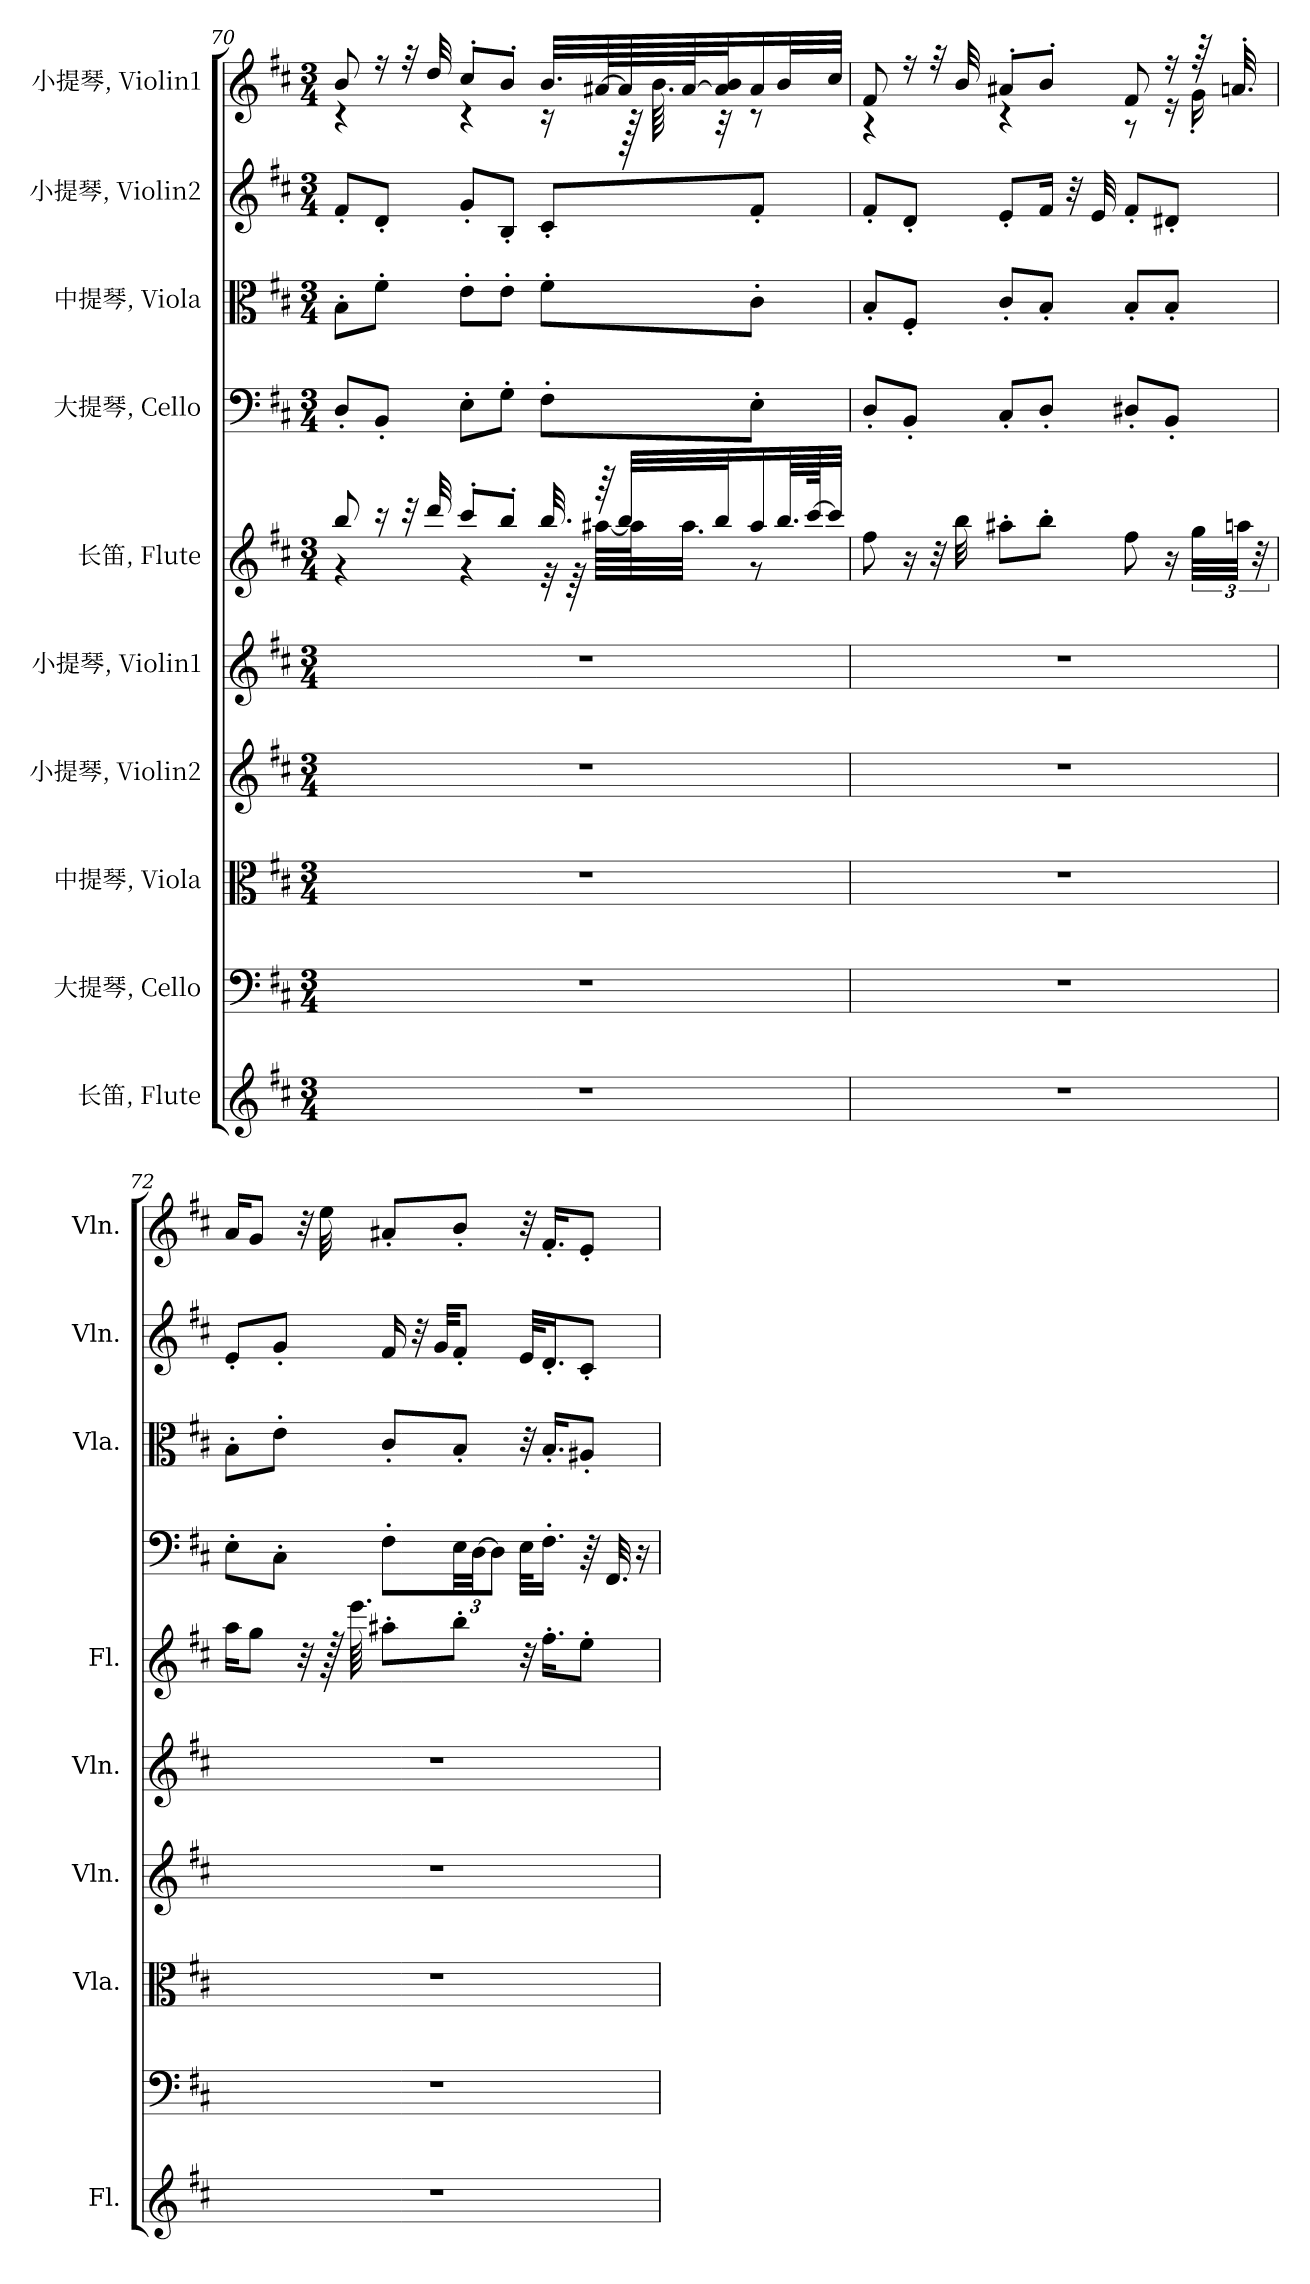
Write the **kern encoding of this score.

**kern	**kern	**kern	**kern	**kern	**kern	**kern	**kern	**kern	**kern
*part10	*part9	*part8	*part7	*part6	*part5	*part4	*part3	*part2	*part1
*staff10	*staff9	*staff8	*staff7	*staff6	*staff5	*staff4	*staff3	*staff2	*staff1
*I"长笛, Flute	*I"大提琴, Cello	*I"中提琴, Viola	*I"小提琴, Violin2	*I"小提琴, Violin1	*I"长笛, Flute	*I"大提琴, Cello	*I"中提琴, Viola	*I"小提琴, Violin2	*I"小提琴, Violin1
*I'Fl.	*	*I'Vla.	*I'Vln.	*I'Vln.	*I'Fl.	*	*I'Vla.	*I'Vln.	*I'Vln.
*clefG2	*clefF4	*clefC3	*clefG2	*clefG2	*clefG2	*clefF4	*clefC3	*clefG2	*clefG2
*k[f#c#]	*k[f#c#]	*k[f#c#]	*k[f#c#]	*k[f#c#]	*k[f#c#]	*k[f#c#]	*k[f#c#]	*k[f#c#]	*k[f#c#]
*M3/4	*M3/4	*M3/4	*M3/4	*M3/4	*M3/4	*M3/4	*M3/4	*M3/4	*M3/4
=70	=70	=70	=70	=70	=70	=70	=70	=70	=70
*	*	*	*	*	*^	*	*	*	*^
2.r	2.r	2.r	2.r	2.r	8bb/	4r	8D'/L	8B'\L	8f#'/L	8b/	4r
.	.	.	.	.	16r	.	8BB'/J	8f#'\J	8d'/J	16r	.
.	.	.	.	.	32r	.	.	.	.	32r	.
.	.	.	.	.	32ddd/	.	.	.	.	32dd/	.
.	.	.	.	.	8ccc#'/L	4r	8E'\L	8e'\L	8g'/L	8cc#'/L	4r
.	.	.	.	.	8bb'/J	.	8G'\J	8e'\J	8B'/J	8b'/J	.
.	.	.	.	.	32.bb/	32r	8F#'\L	8f#'\L	8c#'/L	32.b/LLL	16r
.	.	.	.	.	.	64r	.	.	.	.	.
.	.	.	.	.	64r	[64aa#X\LLLL	.	.	.	[64a#X/L	.
.	.	.	.	.	32bb/LLL	64aa#\J]	.	.	.	64a#/]	128r
.	.	.	.	.	.	.	.	.	.	.	64.b\
.	.	.	.	.	.	32.aa#\JJJ	.	.	.	[64a#/J	.
.	.	.	.	.	32bb/J	.	.	.	.	32a#/] 32b/J	32r
.	.	.	.	.	16aa#/	8r	8E'\J	8c#'\J	8f#'/J	16a#/	8r
.	.	.	.	.	64.bb/LL	.	.	.	.	32b/L	.
.	.	.	.	.	[128ccc#/JK	.	.	.	.	.	.
.	.	.	.	.	32ccc#/JJJ]	.	.	.	.	32cc#/JJJ	.
*	*	*	*	*	*v	*v	*	*	*	*	*
!!LO:PB:g=z	!!
=71	=71	=71	=71	=71	=71	=71	=71	=71	=71	=71
2.r	2.r	2.r	2.r	2.r	8ff#\	8D'/L	8B'/L	8f#'/L	8f#/	4r
.	.	.	.	.	16r	8BB'/J	8F#'/J	8d'/J	16r	.
.	.	.	.	.	32r	.	.	.	32r	.
.	.	.	.	.	32bb\	.	.	.	32b/	.
.	.	.	.	.	8aa#X'\L	8C#'/L	8c#'/L	8e'/L	8a#X'/L	4r
.	.	.	.	.	8bb'\J	8D'/J	8B'/J	16f#/Jk	8b'/J	.
.	.	.	.	.	.	.	.	32r	.	.
.	.	.	.	.	.	.	.	32e/	.	.
.	.	.	.	.	8ff#\	8D#X'/L	8B'/L	8f#'/L	8f#/	8r
.	.	.	.	.	16r	8BB'/J	8B'/J	8d#X'/J	16r	16r
.	.	.	.	.	48gg\LLL	.	.	.	64r	16g'\
.	.	.	.	.	.	.	.	.	32.an'/	.
.	.	.	.	.	48aan\JJJ	.	.	.	.	.
.	.	.	.	.	48r	.	.	.	.	.
*	*	*	*	*	*	*	*	*	*v	*v
=72	=72	=72	=72	=72	=72	=72	=72	=72	=72
2.r	2.r	2.r	2.r	2.r	16aa\KL	8E'\L	8B'\L	8e'/L	16a/KL
.	.	.	.	.	8gg\J	.	.	.	8g/J
.	.	.	.	.	.	8C#'\J	8e'\J	8g'/J	.
.	.	.	.	.	32r	.	.	.	32r
.	.	.	.	.	128r	.	.	.	32ee\
.	.	.	.	.	64.eee\	.	.	.	.
.	.	.	.	.	8aa#X'\L	8F#'\L	8c#'/L	16f#/	8a#X'/L
.	.	.	.	.	.	.	.	32r	.
.	.	.	.	.	.	.	.	32g/KKL	.
*	*	*	*	*	*	*Xbrackettup	*	*	*
.	.	.	.	.	8bb'\J	48E\LL	8B'/J	8f#'/J	8b'/J
.	.	.	.	.	.	[48D\JJ	.	.	.
.	.	.	.	.	.	12D\J]	.	.	.
.	.	.	.	.	32r	32E\KLL	32r	32e/KLL	32r
.	.	.	.	.	16.ff#'\KL	16.F#'\JJ	16.B'/KL	16.d'/J	16.f#'/KL
.	.	.	.	.	8ee'\J	64r	8A#X'/J	8c#'/J	8e'/J
.	.	.	.	.	.	32.FF#/	.	.	.
.	.	.	.	.	.	16r	.	.	.
=	=	=	=	=	=	=	=	=	=
*-	*-	*-	*-	*-	*-	*-	*-	*-	*-
